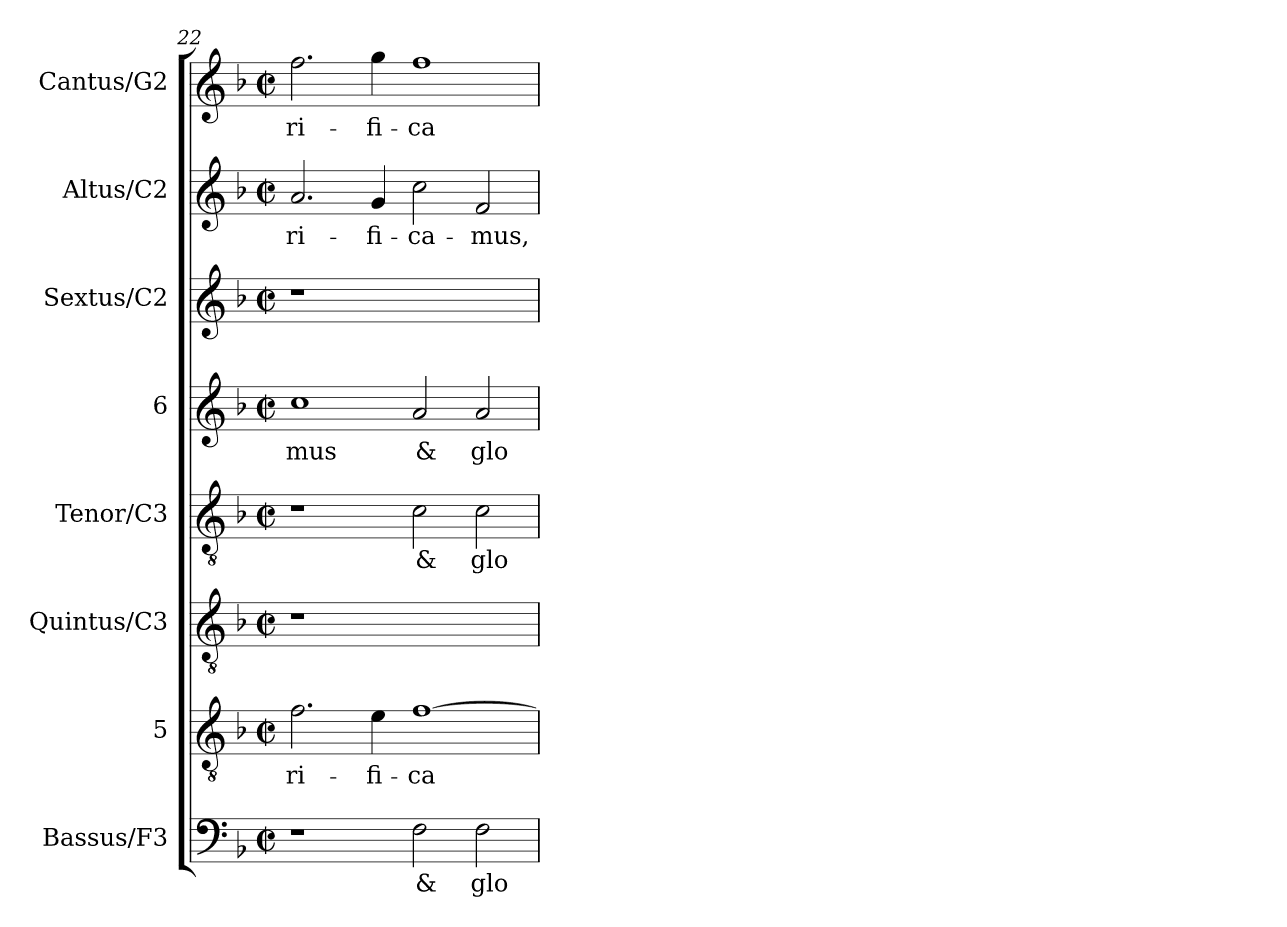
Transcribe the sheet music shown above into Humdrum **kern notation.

**kern	**text	**kern	**text	**kern	**kern	**text	**kern	**text	**kern	**kern	**text	**kern	**text
*part8	*part8	*part7	*part7	*part6	*part5	*part5	*part4	*part4	*part3	*part2	*part2	*part1	*part1
*staff8	*staff8	*staff7	*staff7	*staff6	*staff5	*staff5	*staff4	*staff4	*staff3	*staff2	*staff2	*staff1	*staff1
*I"Bassus/F3	*	*I"5	*	*I"Quintus/C3	*I"Tenor/C3	*	*I"6	*	*I"Sextus/C2	*I"Altus/C2	*	*I"Cantus/G2	*
*I'B	*	*	*	*	*I'T	*	*	*	*	*I'A	*	*I'C	*
*clefF4	*	*clefGv2	*	*clefGv2	*clefGv2	*	*clefG2	*	*clefG2	*clefG2	*	*clefG2	*
*k[b-]	*	*k[b-]	*	*k[b-]	*k[b-]	*	*k[b-]	*	*k[b-]	*k[b-]	*	*k[b-]	*
*F:	*	*F:	*	*F:	*F:	*	*F:	*	*F:	*F:	*	*F:	*
*M2/2	*	*M2/2	*	*M2/2	*M2/2	*	*M2/2	*	*M2/2	*M2/2	*	*M2/2	*
*met(c|)	*	*met(c|)	*	*met(c|)	*met(c|)	*	*met(c|)	*	*met(c|)	*met(c|)	*	*met(c|)	*
=22	=22	=22	=22	=22	=22	=22	=22	=22	=22	=22	=22	=22	=22
!	!	!	!LO:LY:b:cj	!	!	!	!	!LO:LY:b:cj	!	!	!LO:LY:b:cj	!	!LO:LY:b:cj
1r	.	2.f\	-ri-	1r	1r	.	1cc	-mus	1r	2.a/	-ri-	2.ff\	-ri-
!	!	!	!LO:LY:b:cj	!	!	!	!	!	!	!	!LO:LY:b:cj	!	!LO:LY:b:cj
.	.	4e\	-fi-	.	.	.	.	.	.	4g/	-fi-	4gg\	-fi-
!	!LO:LY:b:cj	!	!LO:LY:b:cj	!	!	!LO:LY:b:cj	!	!LO:LY:b:cj	!	!	!LO:LY:b:cj	!	!LO:LY:b:cj
2F\	&	[>1f	-ca-	1ryy	2c\	&	2a/	&	1ryy	2cc\	-ca-	1ff	-ca-
!	!LO:LY:b:cj	!	!	!	!	!LO:LY:b:cj	!	!LO:LY:b:cj	!	!	!LO:LY:b:cj	!	!
2F\	glo-	.	.	.	2c\	glo-	2a/	glo-	.	2f/	-mus,	.	.
=	=	=	=	=	=	=	=	=	=	=	=	=	=
*-	*-	*-	*-	*-	*-	*-	*-	*-	*-	*-	*-	*-	*-
